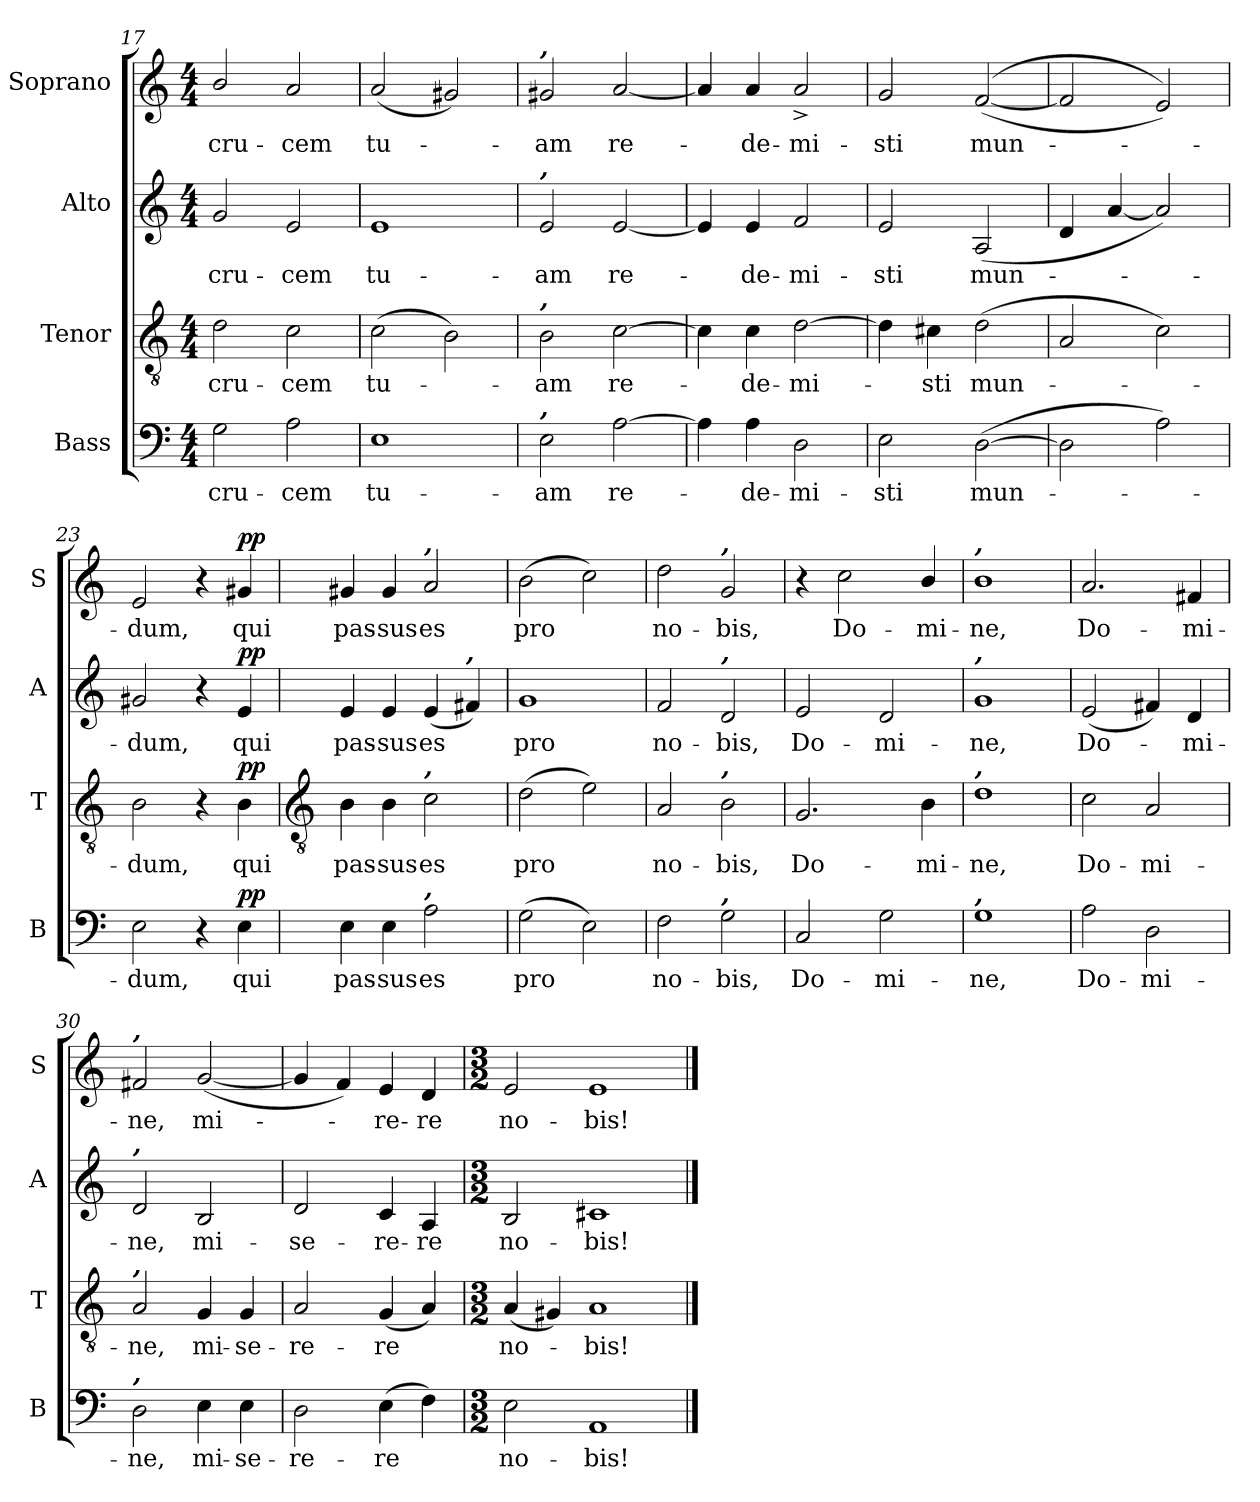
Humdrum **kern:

**kern	**text	**dynam	**kern	**text	**dynam	**kern	**text	**dynam	**kern	**text	**dynam
*part4	*part4	*part4	*part3	*part3	*part3	*part2	*part2	*part2	*part1	*part1	*part1
*staff4	*staff4	*staff4	*staff3	*staff3	*staff3	*staff2	*staff2	*staff2	*staff1	*staff1	*staff1
*I"Bass	*	*	*I"Tenor	*	*	*I"Alto	*	*	*I"Soprano	*	*
*I'B	*	*	*I'T	*	*	*I'A	*	*	*I'S	*	*
*clefF4	*	*	*clefGv2	*	*	*clefG2	*	*	*clefG2	*	*
*k[]	*	*	*k[]	*	*	*k[]	*	*	*k[]	*	*
*C:	*	*	*C:	*	*	*C:	*	*	*C:	*	*
*M4/4	*	*	*M4/4	*	*	*M4/4	*	*	*M4/4	*	*
=17	=17	=17	=17	=17	=17	=17	=17	=17	=17	=17	=17
!	!LO:LY:b	!	!	!LO:LY:b	!	!	!LO:LY:b	!	!	!LO:LY:b	!
2G	cru-	.	2d	cru-	.	2g	cru-	.	2b/	cru-	.
!	!LO:LY:b	!	!	!LO:LY:b	!	!	!LO:LY:b	!	!	!LO:LY:b	!
2A	-cem	.	2c	-cem	.	2e	-cem	.	2a	-cem	.
=18	=18	=18	=18	=18	=18	=18	=18	=18	=18	=18	=18
!	!LO:LY:b	!	!	!LO:LY:b	!	!	!LO:LY:b	!	!	!LO:LY:b	!
1E	tu-	.	(>2c	tu-	.	1e	tu-	.	(<2a	tu-	.
.	.	.	2B)	.	.	.	.	.	2g#X)	.	.
=19	=19	=19	=19	=19	=19	=19	=19	=19	=19	=19	=19
!	!	!	!	!	!	!	!	!	!LO:TX:a:Bi:t=,	!	!
!	!	!	!	!	!	!LO:TX:a:Bi:t=,	!	!	!	!	!
!	!	!	!LO:TX:a:Bi:t=,	!	!	!	!	!	!	!	!
!LO:TX:a:Bi:t=,	!	!	!	!	!	!	!	!	!	!	!
!	!LO:LY:b	!	!	!LO:LY:b	!	!	!LO:LY:b	!	!	!LO:LY:b	!
2E	-am	.	2B	am	.	2e	-am	.	2g#X	am	.
!	!LO:LY:b	!	!	!LO:LY:b	!	!	!LO:LY:b	!	!	!LO:LY:b	!
[2A	re-	.	[2c	re-	.	[2e	re-	.	[2a	re-	.
=20	=20	=20	=20	=20	=20	=20	=20	=20	=20	=20	=20
4A]	.	.	4c]	.	.	4e]	.	.	4a]	.	.
!	!LO:LY:b	!	!	!LO:LY:b	!	!	!LO:LY:b	!	!	!LO:LY:b	!
4A	de-	.	4c	de-	.	4e	de-	.	4a	de-	.
!	!LO:LY:b	!	!	!LO:LY:b	!	!	!LO:LY:b	!	!	!LO:LY:b	!
2D	-mi-	.	[2d	-mi-	.	2f	-mi-	.	2a^	-mi-	.
=21	=21	=21	=21	=21	=21	=21	=21	=21	=21	=21	=21
!	!LO:LY:b	!	!	!	!	!	!LO:LY:b	!	!	!LO:LY:b	!
2E	-sti	.	4d]	.	.	2e	-sti	.	2g	-sti	.
!	!	!	!	!LO:LY:b	!	!	!	!	!	!	!
.	.	.	4c#X	sti	.	.	.	.	.	.	.
!	!LO:LY:b	!	!	!LO:LY:b	!	!	!LO:LY:b	!	!	!LO:LY:b	!
(>[2D	mun-	.	(>2d	mun-	.	(<2A	mun-	.	(<(<[2f	mun-	.
=22	=22	=22	=22	=22	=22	=22	=22	=22	=22	=22	=22
2D]	.	.	2A	.	.	4d	.	.	2f]	.	.
.	.	.	.	.	.	[4a	.	.	.	.	.
2A)	.	.	2c)	.	.	2a])	.	.	2e))	.	.
=23	=23	=23	=23	=23	=23	=23	=23	=23	=23	=23	=23
!	!LO:LY:b	!	!	!LO:LY:b	!	!	!LO:LY:b	!	!	!LO:LY:b	!
2E	dum,	.	2B	dum,	.	2g#X	dum,	.	2e	dum,	.
4r	.	.	4r	.	.	4r	.	.	4r	.	.
!	!LO:LY:b	!LO:DY:b	!	!LO:LY:b	!LO:DY:b	!	!LO:LY:b	!LO:DY:b	!	!LO:LY:b	!LO:DY:b
4E	qui	pp	4B	qui	pp	4e	qui	pp	4g#X	qui	pp
!!LO:LB:g=z
=24	=24	=24	=24	=24	=24	=24	=24	=24	=24	=24	=24
*	*	*	*clefGv2	*	*	*	*	*	*	*	*
!	!LO:LY:b	!	!	!LO:LY:b	!	!	!LO:LY:b	!	!	!LO:LY:b	!
4E	pas-	.	4B	pas-	.	4e	pas-	.	4g#X	pas-	.
!	!LO:LY:b	!	!	!LO:LY:b	!	!	!LO:LY:b	!	!	!LO:LY:b	!
4E	-sus	.	4B	-sus	.	4e	-sus	.	4g#	-sus	.
!	!	!	!	!	!	!	!	!	!LO:TX:a:Bi:t=,	!	!
!	!	!	!LO:TX:a:Bi:t=,	!	!	!	!	!	!	!	!
!LO:TX:a:Bi:t=,	!	!	!	!	!	!	!	!	!	!	!
!	!LO:LY:b	!	!	!LO:LY:b	!	!	!LO:LY:b	!	!	!LO:LY:b	!
2A	es	.	2c	es	.	(<4e	es	.	2a	es	.
!	!	!	!	!	!	!LO:TX:a:Bi:t=,	!	!	!	!	!
.	.	.	.	.	.	4f#X)	.	.	.	.	.
=25	=25	=25	=25	=25	=25	=25	=25	=25	=25	=25	=25
!	!LO:LY:b	!	!	!LO:LY:b	!	!	!LO:LY:b	!	!	!LO:LY:b	!
(>2G	pro	.	(>2d	pro	.	1g	pro	.	(>2b	pro	.
2E)	.	.	2e)	.	.	.	.	.	2cc)	.	.
=26	=26	=26	=26	=26	=26	=26	=26	=26	=26	=26	=26
!	!LO:LY:b	!	!	!LO:LY:b	!	!	!LO:LY:b	!	!	!LO:LY:b	!
2F	no-	.	2A	no-	.	2f	no-	.	2dd	no-	.
!	!	!	!	!	!	!	!	!	!LO:TX:a:Bi:t=,	!	!
!	!	!	!	!	!	!LO:TX:a:Bi:t=,	!	!	!	!	!
!	!	!	!LO:TX:a:Bi:t=,	!	!	!	!	!	!	!	!
!LO:TX:a:Bi:t=,	!	!	!	!	!	!	!	!	!	!	!
!	!LO:LY:b	!	!	!LO:LY:b	!	!	!LO:LY:b	!	!	!LO:LY:b	!
2G	-bis,	.	2B	-bis,	.	2d	-bis,	.	2g	-bis,	.
=27	=27	=27	=27	=27	=27	=27	=27	=27	=27	=27	=27
!	!LO:LY:b	!	!	!LO:LY:b	!	!	!LO:LY:b	!	!	!	!
2C	Do-	.	2.G	Do-	.	2e	Do-	.	4r	.	.
!	!	!	!	!	!	!	!	!	!	!LO:LY:b	!
.	.	.	.	.	.	.	.	.	2cc	Do-	.
!	!LO:LY:b	!	!	!	!	!	!LO:LY:b	!	!	!	!
2G	-mi-	.	.	.	.	2d	-mi-	.	.	.	.
!	!	!	!	!LO:LY:b	!	!	!	!	!	!LO:LY:b	!
.	.	.	4B	-mi-	.	.	.	.	4b/	-mi-	.
=28	=28	=28	=28	=28	=28	=28	=28	=28	=28	=28	=28
!	!	!	!	!	!	!	!	!	!LO:TX:a:Bi:t=,	!	!
!	!	!	!	!	!	!LO:TX:a:Bi:t=,	!	!	!	!	!
!	!	!	!LO:TX:a:Bi:t=,	!	!	!	!	!	!	!	!
!LO:TX:a:Bi:t=,	!	!	!	!	!	!	!	!	!	!	!
!	!LO:LY:b	!	!	!LO:LY:b	!	!	!LO:LY:b	!	!	!LO:LY:b	!
1G	-ne,	.	1d	-ne,	.	1g	-ne,	.	1b	-ne,	.
=29	=29	=29	=29	=29	=29	=29	=29	=29	=29	=29	=29
!	!LO:LY:b	!	!	!LO:LY:b	!	!	!LO:LY:b	!	!	!LO:LY:b	!
2A	Do-	.	2c	Do-	.	(<2e	Do-	.	2.a	Do-	.
!	!LO:LY:b	!	!	!LO:LY:b	!	!	!	!	!	!	!
2D	-mi-	.	2A	-mi-	.	4f#X)	.	.	.	.	.
!	!	!	!	!	!	!	!LO:LY:b	!	!	!LO:LY:b	!
.	.	.	.	.	.	4d	mi-	.	4f#X	-mi-	.
=30	=30	=30	=30	=30	=30	=30	=30	=30	=30	=30	=30
!	!	!	!	!	!	!	!	!	!LO:TX:a:Bi:t=,	!	!
!	!	!	!	!	!	!LO:TX:a:Bi:t=,	!	!	!	!	!
!	!	!	!LO:TX:a:Bi:t=,	!	!	!	!	!	!	!	!
!LO:TX:a:Bi:t=,	!	!	!	!	!	!	!	!	!	!	!
!	!LO:LY:b	!	!	!LO:LY:b	!	!	!LO:LY:b	!	!	!LO:LY:b	!
2D	-ne,	.	2A	-ne,	.	2d	-ne,	.	2f#X	-ne,	.
!	!LO:LY:b	!	!	!LO:LY:b	!	!	!LO:LY:b	!	!	!LO:LY:b	!
4E	mi-	.	4G	mi-	.	2B	mi-	.	(<[2g	mi-	.
!	!LO:LY:b	!	!	!LO:LY:b	!	!	!	!	!	!	!
4E	-se-	.	4G	-se-	.	.	.	.	.	.	.
=31	=31	=31	=31	=31	=31	=31	=31	=31	=31	=31	=31
!	!LO:LY:b	!	!	!LO:LY:b	!	!	!LO:LY:b	!	!	!	!
2D	-re-	.	2A	-re-	.	2d	-se-	.	4g]	.	.
.	.	.	.	.	.	.	.	.	4f)	.	.
!	!LO:LY:b	!	!	!LO:LY:b	!	!	!LO:LY:b	!	!	!LO:LY:b	!
(>4E	-re	.	(<4G	-re	.	4c	-re-	.	4e	re-	.
!	!	!	!	!	!	!	!LO:LY:b	!	!	!LO:LY:b	!
4F)	.	.	4A)	.	.	4A	-re	.	4d	-re	.
=32	=32	=32	=32	=32	=32	=32	=32	=32	=32	=32	=32
*M3/2	*	*	*M3/2	*	*	*M3/2	*	*	*M3/2	*	*
!	!LO:LY:b	!	!	!LO:LY:b	!	!	!LO:LY:b	!	!	!LO:LY:b	!
2E	no-	.	(<4A	no-	.	2B	no-	.	2e	no-	.
.	.	.	4G#X)	.	.	.	.	.	.	.	.
!	!LO:LY:b	!	!	!LO:LY:b	!	!	!LO:LY:b	!	!	!LO:LY:b	!
1AA	-bis!	.	1A	bis!	.	1c#X	-bis!	.	1e	-bis!	.
==	==	==	==	==	==	==	==	==	==	==	==
*-	*-	*-	*-	*-	*-	*-	*-	*-	*-	*-	*-
